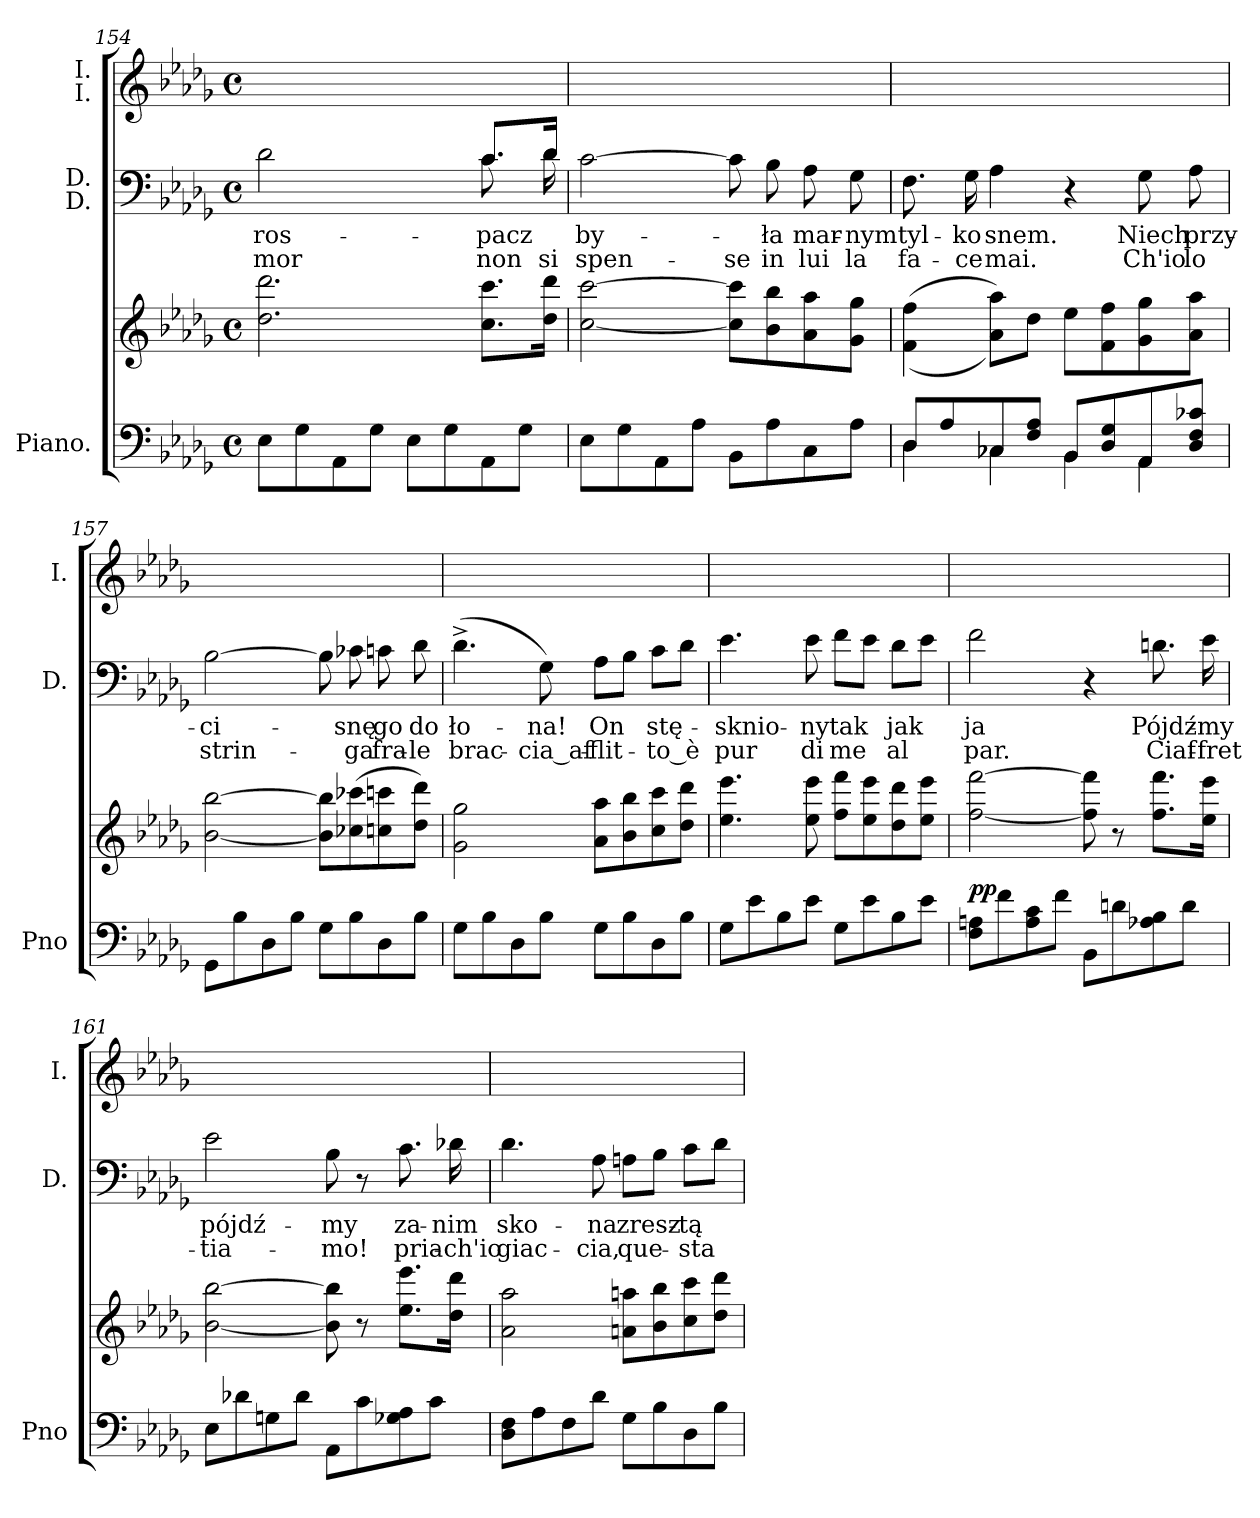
**kern	**kern	**dynam	**kern	**text	**text	**kern
*part3	*part3	*part3	*part2	*part2	*part2	*part1
*staff4	*staff3	*staff3/4	*staff2	*staff2	*staff2	*staff1
*I"Piano.	*	*	*I"D.\nD.	*	*	*I"I.\nI.
*I'Pno	*	*	*I'D.	*	*	*I'I.
*clefF4	*clefG2	*	*clefF4	*	*	*clefG2
*	*	*	*	*	*	*ITrd8c12
*k[b-e-a-d-g-]	*k[b-e-a-d-g-]	*	*k[b-e-a-d-g-]	*	*	*k[b-e-a-d-g-]
*M4/4	*M4/4	*	*M4/4	*	*	*M4/4
*met(c)	*met(c)	*	*met(c)	*	*	*met(c)
=154	=154	=154	=154	=154	=154	=154
*	*	*	*^	*	*	*
8E-\L	2.dd-\ 2.ddd-\	.	2d-\	2.ryy	ros-	-mor	1ryy
8G-\	.	.	.	.	.	.	.
8AA-\	.	.	.	.	.	.	.
8G-\J	.	.	.	.	.	.	.
8E-\L	.	.	4ryy	.	.	.	.
8G-\	.	.	.	.	.	.	.
8AA-\	8.cc\ 8.ccc\L	.	8.c/L	8.c\	-pacz	non	.
8G-\J	.	.	.	.	.	.	.
.	16dd-\ 16ddd-\Jk	.	16d-/Jk	16d-\	.	si	.
*	*	*	*v	*v	*	*	*
=155	=155	=155	=155	=155	=155	=155
8E-\L	[2cc\ [2ccc\	.	[2c\	by-	spen-	1ryy
8G-\	.	.	.	.	.	.
8AA-\	.	.	.	.	.	.
8A-\J	.	.	.	.	.	.
8BB-\L	8cc]\ 8ccc]\L	.	8c\]	.	-se	.
8A-\	8b-\ 8bb-\	.	8B-\	-ła	in	.
8C\	8a-\ 8aa-\	.	8A-\	mar-	lui	.
8A-\J	8g-\ 8gg-\J	.	8G-\	-nym	la	.
=156	=156	=156	=156	=156	=156	=156
*^	*	*	*	*	*	*
8D-/L	4D-\	(<(>4f\ 4ff\	.	8.F\	tyl-	fa-	1ryy
8A-/	.	.	.	.	.	.	.
.	.	.	.	16G-\	-ko	-ce	.
8C-X/	4C-X\	8a-\ 8aa-\L))	.	4A-\	snem.	mai.	.
8F/ 8A-/J	.	8dd-\J	.	.	.	.	.
8BB-/L	4BB-\	8ee-\L	.	4r	.	.	.
8D-/ 8G-/	.	8f\ 8ff\	.	.	.	.	.
8AA-/	4AA-\	8g-\ 8gg-\	.	8G-\	Niech	Ch'io	.
8D-/ 8F/ 8c-X/J	.	8a-\ 8aa-\J	.	8A-\	przy-	lo	.
*v	*v	*	*	*	*	*	*
=157	=157	=157	=157	=157	=157	=157
8GG-\L	[2b-\ [2bb-\	.	[2B-\	-ci-	strin-	1ryy
8B-\	.	.	.	.	.	.
8D-\	.	.	.	.	.	.
8B-\J	.	.	.	.	.	.
8G-\L	8b-]\ 8bb-]\L	.	8B-\]	.	.	.
8B-\	(8cc-X\ 8ccc-X\	.	8c-X\	-snę	-ga	.
8D-\	8ccn\ 8cccn\	.	8cn\	go	fra-	.
8B-\J	8dd-\ 8ddd-\J)	.	8d-\	do	-le	.
=158	=158	=158	=158	=158	=158	=158
8G-\L	2g-\ 2gg-\	.	(4.d-^\	ło-	brac-	1ryy
8B-\	.	.	.	.	.	.
8D-\	.	.	.	.	.	.
8B-\J	.	.	8G-\)	-na!	-cia_af-	.
8G-\L	8a-\ 8aa-\L	.	8A-\L	On	-flit-	.
8B-\	8b-\ 8bb-\	.	8B-\J	.	.	.
8D-\	8cc\ 8ccc\	.	8c\L	stę-	-to_è	.
8B-\J	8dd-\ 8ddd-\J	.	8d-\J	.	.	.
=159	=159	=159	=159	=159	=159	=159
8G-\L	4.ee-\ 4.eee-\	.	4.e-\	-sknio-	pur	1ryy
8e-\	.	.	.	.	.	.
8B-\	.	.	.	.	.	.
8e-\J	8ee-\ 8eee-\	.	8e-\	-ny	di	.
8G-\L	8ff\ 8fff\L	.	8f\L	tak	me	.
8e-\	8ee-\ 8eee-\	.	8e-\J	.	.	.
8B-\	8dd-\ 8ddd-\	.	8d-\L	jak	al	.
8e-\J	8ee-\ 8eee-\J	.	8e-\J	.	.	.
=160	=160	=160	=160	=160	=160	=160
8F\ 8An\L	[2ff\ [2fff\	pp	2f\	ja	par.	1ryy
8f\	.	.	.	.	.	.
8A\ 8c\	.	.	.	.	.	.
8f\J	.	.	.	.	.	.
8BB-\L	8ff]\ 8fff]\	.	4r	.	.	.
8dn\	8r	.	.	.	.	.
8A-X\ 8B-\	8.ff\ 8.fff\L	.	8.dn\	Pójdź-	Ciaf-	.
8d\J	.	.	.	.	.	.
.	16ee-\ 16eee-\Jk	.	16e-\	-my	-fret-	.
=161	=161	=161	=161	=161	=161	=161
8E-\L	[2b-\ [2bb-\	.	2e-\	pójdź-	-tia-	1ryy
8d-X\	.	.	.	.	.	.
8Gn\	.	.	.	.	.	.
8d-\J	.	.	.	.	.	.
8AA-\L	8b-]\ 8bb-]\	.	8B-\	-my	-mo!	.
8c\	8r	.	8r	.	.	.
8G-X\ 8A-\	8.ee-\ 8.eee-\L	.	8.c\	za-	pria-	.
8c\J	.	.	.	.	.	.
.	16dd-\ 16ddd-\Jk	.	16d-X\	-nim	-ch'io	.
=162	=162	=162	=162	=162	=162	=162
8D-\ 8F\L	2a-\ 2aa-\	.	4.d-\	sko-	giac-	1ryy
8A-\	.	.	.	.	.	.
8F\	.	.	.	.	.	.
8d-\J	.	.	8A-\	-na	-cia,	.
8G-\L	8an\ 8aan\L	.	8An\L	zresz-	que-	.
8B-\	8b-\ 8bb-\	.	8B-\J	.	.	.
8D-\	8cc\ 8ccc\	.	8c\L	-tą	-sta	.
8B-\J	8dd-\ 8ddd-\J	.	8d-\J	.	.	.
=	=	=	=	=	=	=
*-	*-	*-	*-	*-	*-	*-
